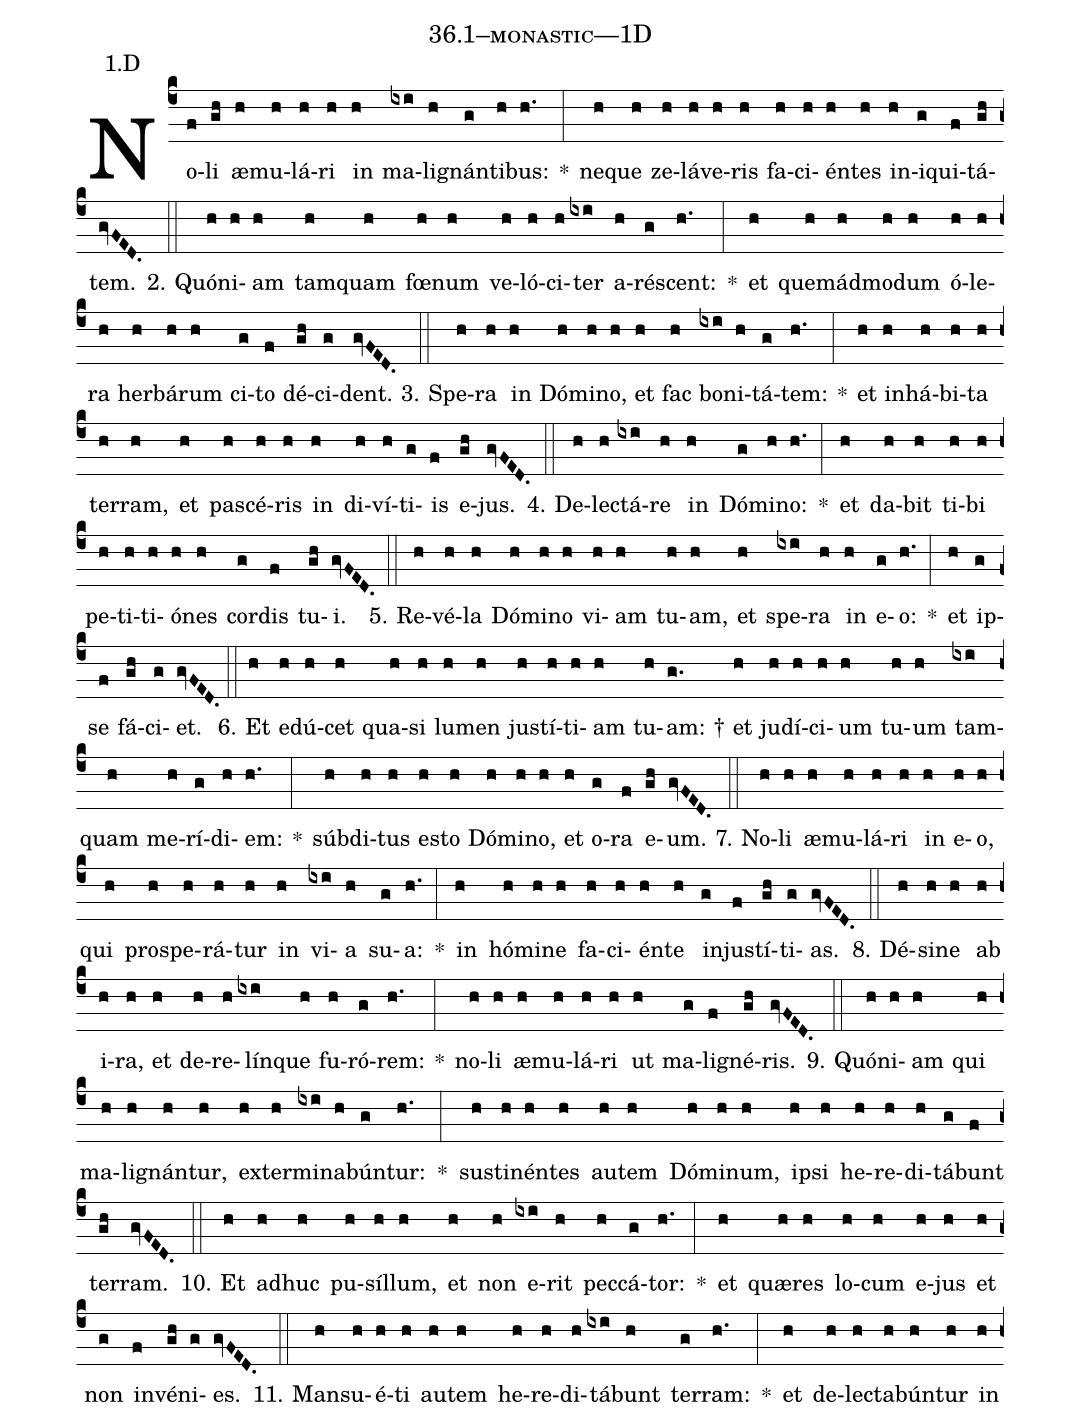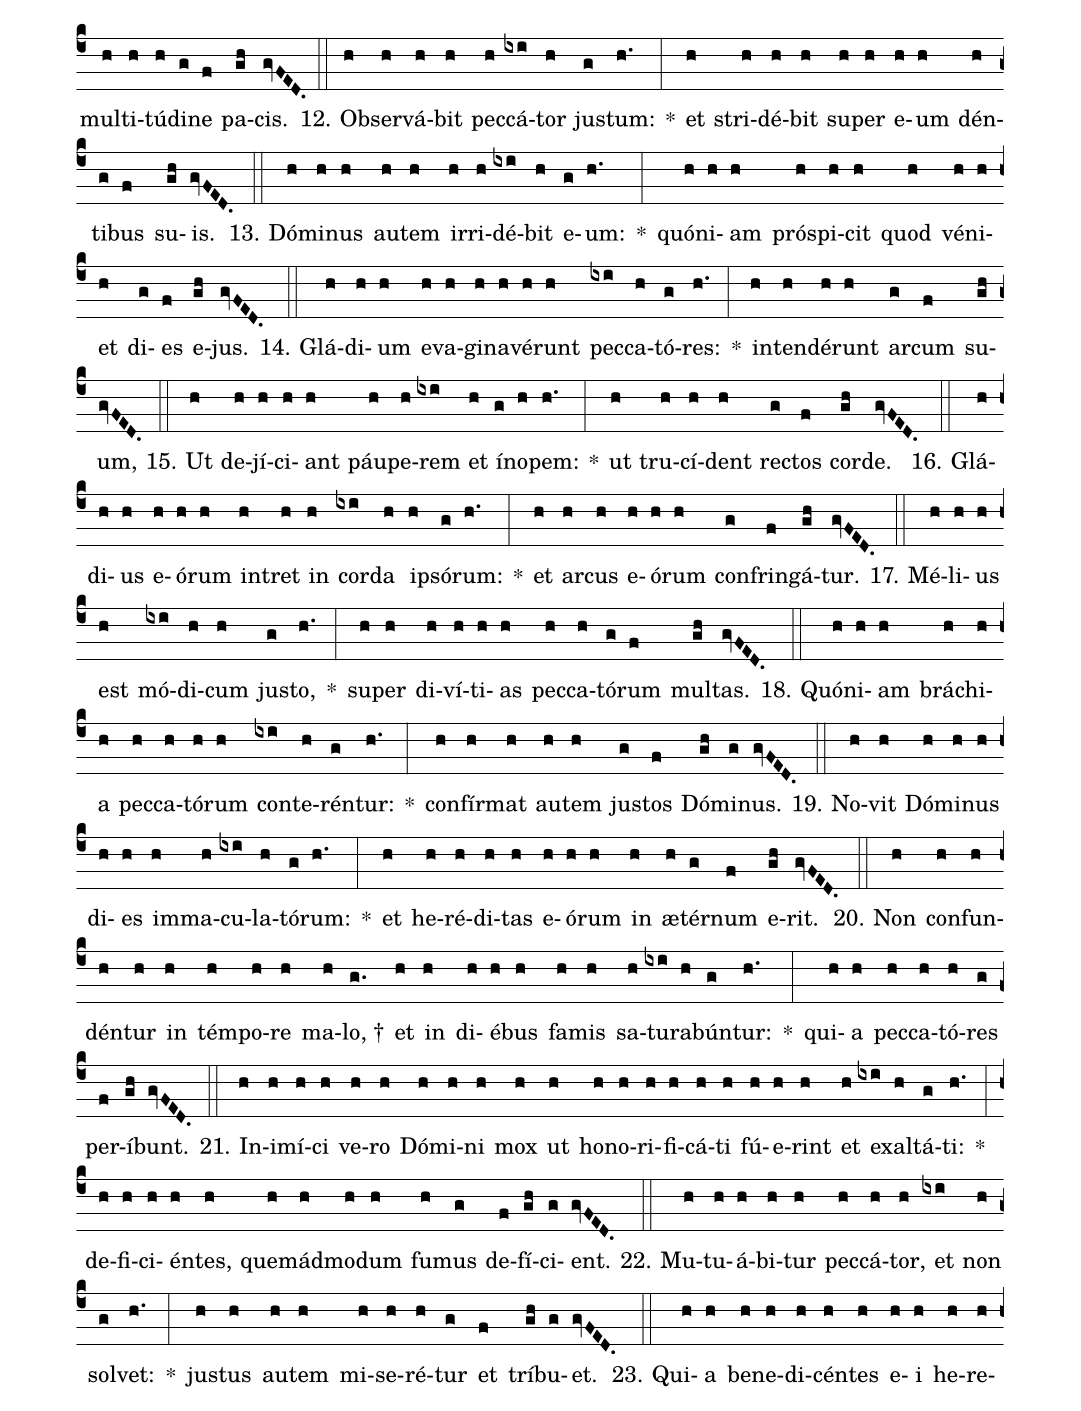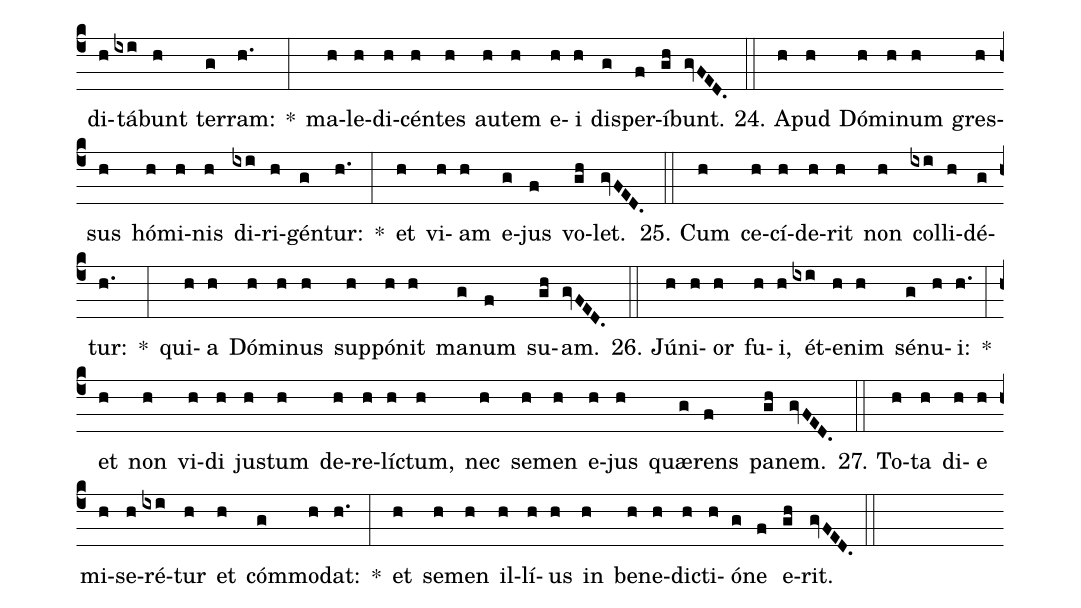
name: 36.1--monastic---1D;
annotation: 1.D;
%%
(c4)No(f)li(gh) æ(h)mu(h)lá(h)ri(h) in(h) ma(ixi)li(h)gnán(g)ti(h)bus:(h.) *(:) ne(h)que(h) ze(h)lá(h)ve(h)ris(h) fa(h)ci(h)én(h)tes(h) in(h)i(g)qui(f)tá(gh)tem.(gvFED.) (::)
2. Quón(h)i(h)am(h) tam(h)quam(h) fœ(h)num(h) ve(h)ló(h)ci(h)ter(ixi) a(h)ré(g)scent:(h.) *(:) et(h) quem(h)ád(h)mo(h)dum(h) ó(h)le(h)ra(h) her(h)bá(h)rum(h) ci(g)to(f) dé(gh)ci(g)dent.(gvFED.) (::)
3. Spe(h)ra(h) in(h) Dó(h)mi(h)no,(h) et(h) fac(h) bo(ixi)ni(h)tá(g)tem:(h.) *(:) et(h) in(h)há(h)bi(h)ta(h) ter(h)ram,(h) et(h) pa(h)scé(h)ris(h) in(h) di(h)ví(h)ti(g)is(f) e(gh)jus.(gvFED.) (::)
4. De(h)lec(h)tá(ixi)re(h) in(h) Dó(g)mi(h)no:(h.) *(:) et(h) da(h)bit(h) ti(h)bi(h) pe(h)ti(h)ti(h)ó(h)nes(h) cor(g)dis(f) tu(gh)i.(gvFED.) (::)
5. Re(h)vé(h)la(h) Dó(h)mi(h)no(h) vi(h)am(h) tu(h)am,(h) et(h) spe(ixi)ra(h) in(h) e(g)o:(h.) *(:) et(h) ip(g)se(f) fá(gh)ci(g)et.(gvFED.) (::)
6. Et(h) e(h)dú(h)cet(h) qua(h)si(h) lu(h)men(h) jus(h)tí(h)ti(h)am(h) tu(h)am: †(g.) et(h) ju(h)dí(h)ci(h)um(h) tu(h)um(h) tam(ixi)quam(h) me(h)rí(g)di(h)em:(h.) *(:) súb(h)di(h)tus(h) es(h)to(h) Dó(h)mi(h)no,(h) et(h) o(g)ra(f) e(gh)um.(gvFED.) (::)
7. No(h)li(h) æ(h)mu(h)lá(h)ri(h) in(h) e(h)o,(h) qui(h) pro(h)spe(h)rá(h)tur(h) in(h) vi(ixi)a(h) su(g)a:(h.) *(:) in(h) hó(h)mi(h)ne(h) fa(h)ci(h)én(h)te(h) in(g)jus(f)tí(gh)ti(g)as.(gvFED.) (::)
8. Dé(h)si(h)ne(h) ab(h) i(h)ra,(h) et(h) de(h)re(h)lín(ixi)que(h) fu(h)ró(g)rem:(h.) *(:) no(h)li(h) æ(h)mu(h)lá(h)ri(h) ut(h) ma(g)li(f)gné(gh)ris.(gvFED.) (::)
9. Quón(h)i(h)am(h) qui(h) ma(h)li(h)gnán(h)tur,(h) ex(h)ter(h)mi(ixi)na(h)bún(g)tur:(h.) *(:) sus(h)ti(h)nén(h)tes(h) au(h)tem(h) Dó(h)mi(h)num,(h) ip(h)si(h) he(h)re(h)di(h)tá(g)bunt(f) ter(gh)ram.(gvFED.) (::)
10. Et(h) ad(h)huc(h) pu(h)síl(h)lum,(h) et(h) non(h) e(ixi)rit(h) pec(h)cá(g)tor:(h.) *(:) et(h) quæ(h)res(h) lo(h)cum(h) e(h)jus(h) et(h) non(g) in(f)vé(gh)ni(g)es.(gvFED.) (::)
11. Man(h)su(h)é(h)ti(h) au(h)tem(h) he(h)re(h)di(h)tá(ixi)bunt(h) ter(g)ram:(h.) *(:) et(h) de(h)lec(h)ta(h)bún(h)tur(h) in(h) mul(h)ti(h)tú(h)di(g)ne(f) pa(gh)cis.(gvFED.) (::)
12. Ob(h)ser(h)vá(h)bit(h) pec(h)cá(ixi)tor(h) jus(g)tum:(h.) *(:) et(h) stri(h)dé(h)bit(h) su(h)per(h) e(h)um(h) dén(h)ti(g)bus(f) su(gh)is.(gvFED.) (::)
13. Dó(h)mi(h)nus(h) au(h)tem(h) ir(h)ri(h)dé(ixi)bit(h) e(g)um:(h.) *(:) quón(h)i(h)am(h) pró(h)spi(h)cit(h) quod(h) vé(h)ni(h)et(h) di(g)es(f) e(gh)jus.(gvFED.) (::)
14. Glá(h)di(h)um(h) e(h)va(h)gi(h)na(h)vé(h)runt(h) pec(ixi)ca(h)tó(g)res:(h.) *(:) in(h)ten(h)dé(h)runt(h) ar(g)cum(f) su(gh)um,(gvFED.) (::)
15. Ut(h) de(h)jí(h)ci(h)ant(h) páu(h)pe(h)rem(ixi) et(h) ín(g)o(h)pem:(h.) *(:) ut(h) tru(h)cí(h)dent(h) rec(g)tos(f) cor(gh)de.(gvFED.) (::)
16. Glá(h)di(h)us(h) e(h)ó(h)rum(h) in(h)tret(h) in(h) cor(ixi)da(h) ip(h)só(g)rum:(h.) *(:) et(h) ar(h)cus(h) e(h)ó(h)rum(h) con(g)frin(f)gá(gh)tur.(gvFED.) (::)
17. Mé(h)li(h)us(h) est(h) mó(ixi)di(h)cum(h) jus(g)to,(h.) *(:) su(h)per(h) di(h)ví(h)ti(h)as(h) pec(h)ca(h)tó(g)rum(f) mul(gh)tas.(gvFED.) (::)
18. Quón(h)i(h)am(h) brá(h)chi(h)a(h) pec(h)ca(h)tó(h)rum(h) con(ixi)te(h)rén(g)tur:(h.) *(:) con(h)fír(h)mat(h) au(h)tem(h) jus(g)tos(f) Dó(gh)mi(g)nus.(gvFED.) (::)
19. No(h)vit(h) Dó(h)mi(h)nus(h) di(h)es(h) im(h)ma(h)cu(ixi)la(h)tó(g)rum:(h.) *(:) et(h) he(h)ré(h)di(h)tas(h) e(h)ó(h)rum(h) in(h) æ(h)tér(g)num(f) e(gh)rit.(gvFED.) (::)
20. Non(h) con(h)fun(h)dén(h)tur(h) in(h) tém(h)po(h)re(h) ma(h)lo, †(g.) et(h) in(h) di(h)é(h)bus(h) fa(h)mis(h) sa(h)tu(ixi)ra(h)bún(g)tur:(h.) *(:) qui(h)a(h) pec(h)ca(h)tó(h)res(g) per(f)í(gh)bunt.(gvFED.) (::)
21. In(h)i(h)mí(h)ci(h) ve(h)ro(h) Dó(h)mi(h)ni(h) mox(h) ut(h) ho(h)no(h)ri(h)fi(h)cá(h)ti(h) fú(h)e(h)rint(h) et(h) ex(ixi)al(h)tá(g)ti:(h.) *(:) de(h)fi(h)ci(h)én(h)tes,(h) quem(h)ád(h)mo(h)dum(h) fu(h)mus(g) de(f)fí(gh)ci(g)ent.(gvFED.) (::)
22. Mu(h)tu(h)á(h)bi(h)tur(h) pec(h)cá(h)tor,(h) et(ixi) non(h) sol(g)vet:(h.) *(:) jus(h)tus(h) au(h)tem(h) mi(h)se(h)ré(h)tur(g) et(f) trí(gh)bu(g)et.(gvFED.) (::)
23. Qui(h)a(h) be(h)ne(h)di(h)cén(h)tes(h) e(h)i(h) he(h)re(h)di(h)tá(ixi)bunt(h) ter(g)ram:(h.) *(:) ma(h)le(h)di(h)cén(h)tes(h) au(h)tem(h) e(h)i(h) dis(g)per(f)í(gh)bunt.(gvFED.) (::)
24. A(h)pud(h) Dó(h)mi(h)num(h) gres(h)sus(h) hó(h)mi(h)nis(h) di(ixi)ri(h)gén(g)tur:(h.) *(:) et(h) vi(h)am(h) e(g)jus(f) vo(gh)let.(gvFED.) (::)
25. Cum(h) ce(h)cí(h)de(h)rit(h) non(h) col(ixi)li(h)dé(g)tur:(h.) *(:) qui(h)a(h) Dó(h)mi(h)nus(h) sup(h)pó(h)nit(h) ma(g)num(f) su(gh)am.(gvFED.) (::)
26. Jú(h)ni(h)or(h) fu(h)i,(h) ét(ixi)e(h)nim(h) sé(g)nu(h)i:(h.) *(:) et(h) non(h) vi(h)di(h) jus(h)tum(h) de(h)re(h)líc(h)tum,(h) nec(h) se(h)men(h) e(h)jus(h) quæ(g)rens(f) pa(gh)nem.(gvFED.) (::)
27. To(h)ta(h) di(h)e(h) mi(h)se(h)ré(ixi)tur(h) et(h) cóm(g)mo(h)dat:(h.) *(:) et(h) se(h)men(h) il(h)lí(h)us(h) in(h) be(h)ne(h)dic(h)ti(h)ó(g)ne(f) e(gh)rit.(gvFED.) (::)
